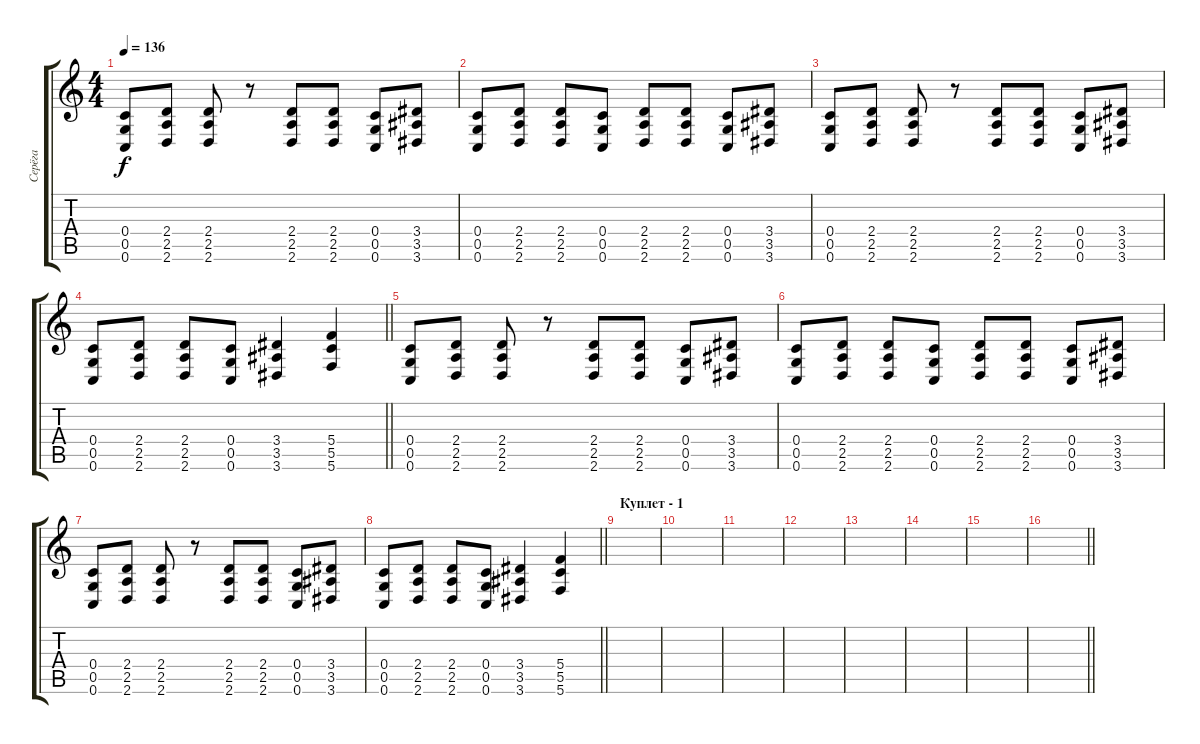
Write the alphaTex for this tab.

\track ("Серёга" "Серёга") {instrument distortionguitar}
\staff {score tabs}
\tuning (D4 A3 F3 C3 G2 C2) {hide}
\ts (4 4)
\tempo 136
\clef g2
\ks c
(0.4 0.5 0.6).8{dy f volume 16} (2.4 2.5 2.6).8 (2.4 2.5 2.6).8 r.8 (2.4 2.5 2.6).8 (2.4 2.5 2.6).8 (0.4 0.5 0.6).8 (3.4 3.5 3.6).8 |
(0.4 0.5 0.6).8 (2.4 2.5 2.6).8 (2.4 2.5 2.6).8 (0.4 0.5 0.6).8 (2.4 2.5 2.6).8 (2.4 2.5 2.6).8 (0.4 0.5 0.6).8 (3.4 3.5 3.6).8 |
(0.4 0.5 0.6).8 (2.4 2.5 2.6).8 (2.4 2.5 2.6).8 r.8 (2.4 2.5 2.6).8 (2.4 2.5 2.6).8 (0.4 0.5 0.6).8 (3.4 3.5 3.6).8 |
\barLineRight lightlight
(0.4 0.5 0.6).8 (2.4 2.5 2.6).8 (2.4 2.5 2.6).8 (0.4 0.5 0.6).8 (3.4 3.5 3.6).4 (5.4 5.5 5.6).4 |
(0.4 0.5 0.6).8 (2.4 2.5 2.6).8 (2.4 2.5 2.6).8 r.8 (2.4 2.5 2.6).8 (2.4 2.5 2.6).8 (0.4 0.5 0.6).8 (3.4 3.5 3.6).8 |
(0.4 0.5 0.6).8 (2.4 2.5 2.6).8 (2.4 2.5 2.6).8 (0.4 0.5 0.6).8 (2.4 2.5 2.6).8 (2.4 2.5 2.6).8 (0.4 0.5 0.6).8 (3.4 3.5 3.6).8 |
(0.4 0.5 0.6).8 (2.4 2.5 2.6).8 (2.4 2.5 2.6).8 r.8 (2.4 2.5 2.6).8 (2.4 2.5 2.6).8 (0.4 0.5 0.6).8 (3.4 3.5 3.6).8 |
\barLineRight lightlight
(0.4 0.5 0.6).8 (2.4 2.5 2.6).8 (2.4 2.5 2.6).8 (0.4 0.5 0.6).8 (3.4 3.5 3.6).4 (5.4 5.5 5.6).4 |
\section ("" "Куплет - 1")
|
|
|
|
|
|
|
\barLineRight lightlight
